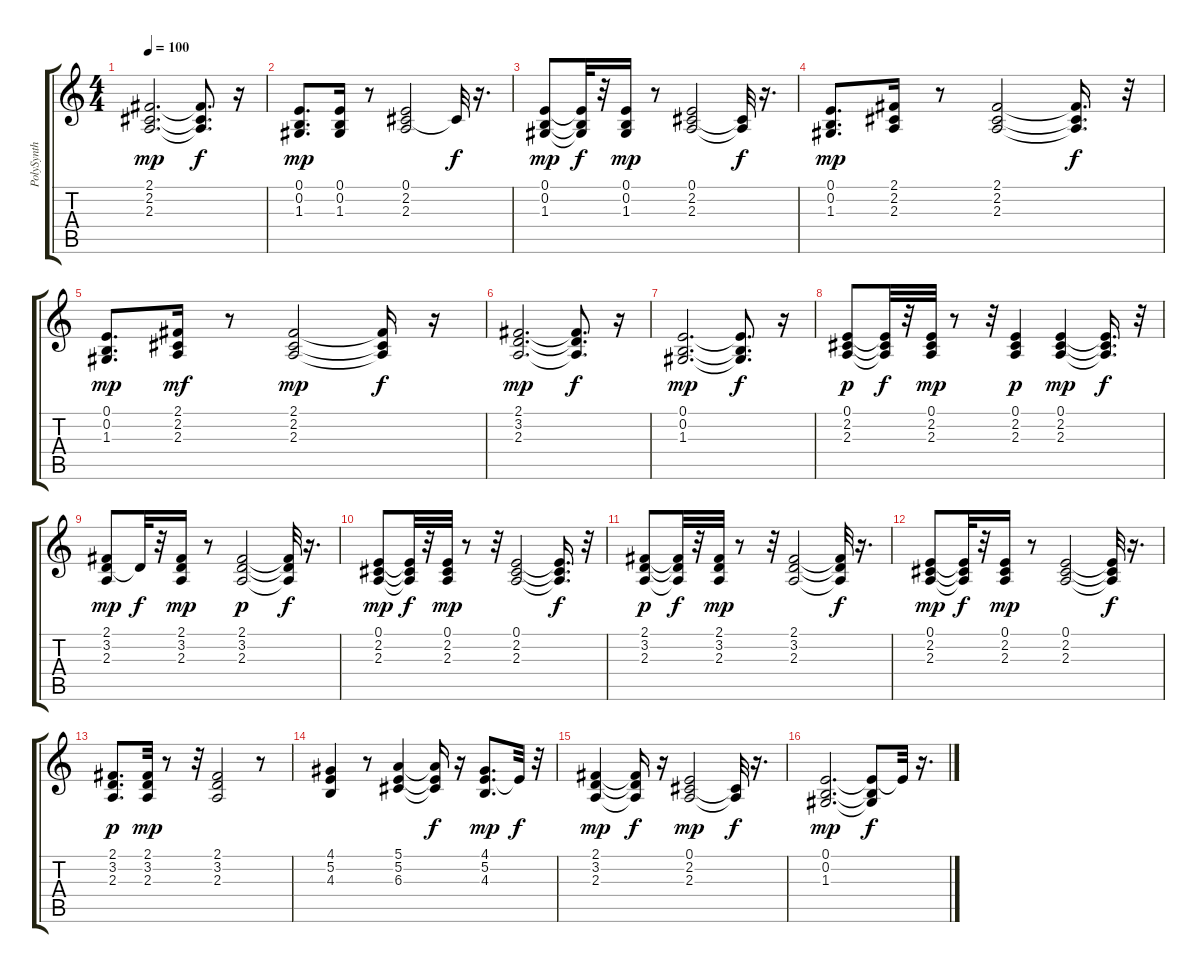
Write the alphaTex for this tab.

\track ("PolySynth" "PolySynth") {instrument pad3polysynth}
\staff {score tabs}
\tuning (E4 B3 G3 D3 A2 E2) {hide}
\ts (4 4)
\tempo 100
\clef g2
\ks c
(2.1 2.2 2.3).2{d dy mp} (2.1{t} 2.2{t} 2.3{t}).8{d dy f} r.16 |
(0.1 0.2 1.3).8{d dy mp} (0.1 0.2 1.3).16 r.8 (0.1 2.2 2.3).2 2.2{t}.32{dy f} r.16{d} |
(0.1 0.2 1.3).8{dy mp} (0.1{t} 0.2{t} 1.3{t}).32{dy f} r.32 (0.1 0.2 1.3).16{dy mp} r.8 (0.1 2.2 2.3).2 (2.2{t} 2.3{t}).32{dy f} r.16{d} |
(0.1 0.2 1.3).8{d dy mp} (2.1 2.2 2.3).16 r.8 (2.1 2.2 2.3).2 (2.1{t} 2.2{t} 2.3{t}).16{d dy f} r.32 |
(0.1 0.2 1.3).8{d dy mp} (2.1 2.2 2.3).16{dy mf} r.8 (2.1 2.2 2.3).2{dy mp} (2.1{t} 2.2{t} 2.3{t}).16{dy f} r.16 |
(2.1 3.2 2.3).2{d dy mp} (2.1{t} 3.2{t} 2.3{t}).8{d dy f} r.16 |
(0.1 0.2 1.3).2{d dy mp} (0.1{t} 0.2{t} 1.3{t}).8{d dy f} r.16 |
(0.1 2.2 2.3).8{dy p} (0.1{t} 2.2{t} 2.3{t}).32{dy f} r.32 (0.1 2.2 2.3).32{dy mp} r.8 r.32 (0.1 2.2 2.3).4{dy p} (0.1 2.2 2.3).4{dy mp} (0.1{t} 2.2{t} 2.3{t}).16{d dy f} r.32 |
(2.1 3.2 2.3).8{dy mp} 3.2{t}.32{dy f} r.32 (2.1 3.2 2.3).16{dy mp} r.8 (2.1 3.2 2.3).2{dy p} (2.1{t} 3.2{t} 2.3{t}).32{dy f} r.16{d} |
(0.1 2.2 2.3).8{dy mp} (0.1{t} 2.2{t} 2.3{t}).32{dy f} r.32 (0.1 2.2 2.3).32{dy mp} r.8 r.32 (0.1 2.2 2.3).2 (0.1{t} 2.2{t} 2.3{t}).16{d dy f} r.32 |
(2.1 3.2 2.3).8{dy p} (2.1{t} 3.2{t} 2.3{t}).32{dy f} r.32 (2.1 3.2 2.3).32{dy mp} r.8 r.32 (2.1 3.2 2.3).2 (2.1{t} 3.2{t} 2.3{t}).32{dy f} r.16{d} |
(0.1 2.2 2.3).8{dy mp} (0.1{t} 2.2{t} 2.3{t}).32{dy f} r.32 (0.1 2.2 2.3).16{dy mp} r.8 (0.1 2.2 2.3).2 (0.1{t} 2.2{t} 2.3{t}).32{dy f} r.16{d} |
(2.1 3.2 2.3).8{d dy p} (2.1 3.2 2.3).32{dy mp} r.8 r.32 (2.1 3.2 2.3).2 r.8 |
(4.1 5.2 4.3).4 r.8 (5.1 5.2 6.3).4 (5.1{t} 5.2{t} 6.3{t}).16{dy f} r.16 (4.1 5.2 4.3).8{d dy mp} 5.2{t}.32{dy f} r.32 |
(2.1 3.2 2.3).4{dy mp} (2.1{t} 3.2{t} 2.3{t}).16{dy f} r.16 (0.1 2.2 2.3).2{dy mp} (2.2{t} 2.3{t}).32{dy f} r.16{d} |
(0.1 0.2 1.3).2{d dy mp} (0.1{t} 0.2{t} 1.3{t}).8{dy f} 0.1{t}.32 r.16{d}
